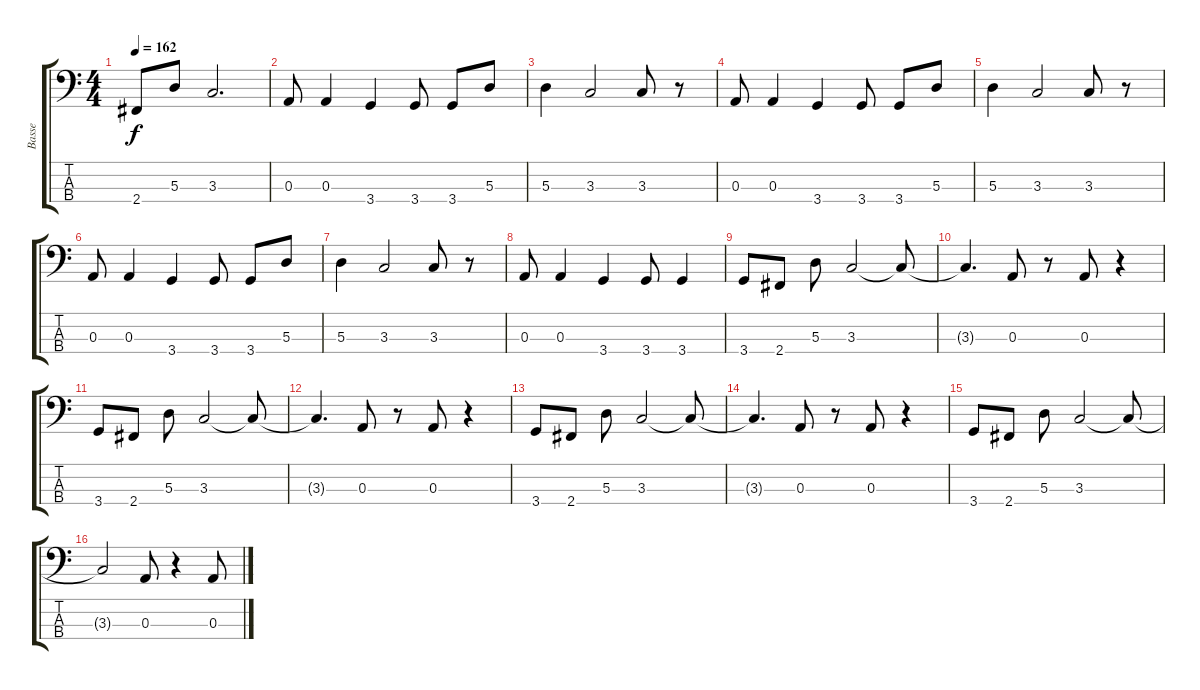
\track ("Basse" "Basse") {instrument electricbassfinger}
\staff {score tabs}
\tuning (G2 D2 A1 E1) {hide}
\ts (4 4)
\tempo 162
\clef f4
\ks c
2.4.8{dy f} 5.3.8 3.3.2{d} |
0.3.8 0.3.4 3.4.4 3.4.8 3.4.8 5.3.8 |
5.3.4 3.3.2 3.3.8 r.8 |
0.3.8 0.3.4 3.4.4 3.4.8 3.4.8 5.3.8 |
5.3.4 3.3.2 3.3.8 r.8 |
0.3.8 0.3.4 3.4.4 3.4.8 3.4.8 5.3.8 |
5.3.4 3.3.2 3.3.8 r.8 |
0.3.8 0.3.4 3.4.4 3.4.8 3.4.4 |
3.4.8 2.4.8 5.3.8 3.3.2 3.3{t}.8 |
3.3{t}.4{d} 0.3.8 r.8 0.3.8 r.4 |
3.4.8 2.4.8 5.3.8 3.3.2 3.3{t}.8 |
3.3{t}.4{d} 0.3.8 r.8 0.3.8 r.4 |
3.4.8 2.4.8 5.3.8 3.3.2 3.3{t}.8 |
3.3{t}.4{d} 0.3.8 r.8 0.3.8 r.4 |
3.4.8 2.4.8 5.3.8 3.3.2 3.3{t}.8 |
3.3{t}.2 0.3.8 r.4 0.3.8
